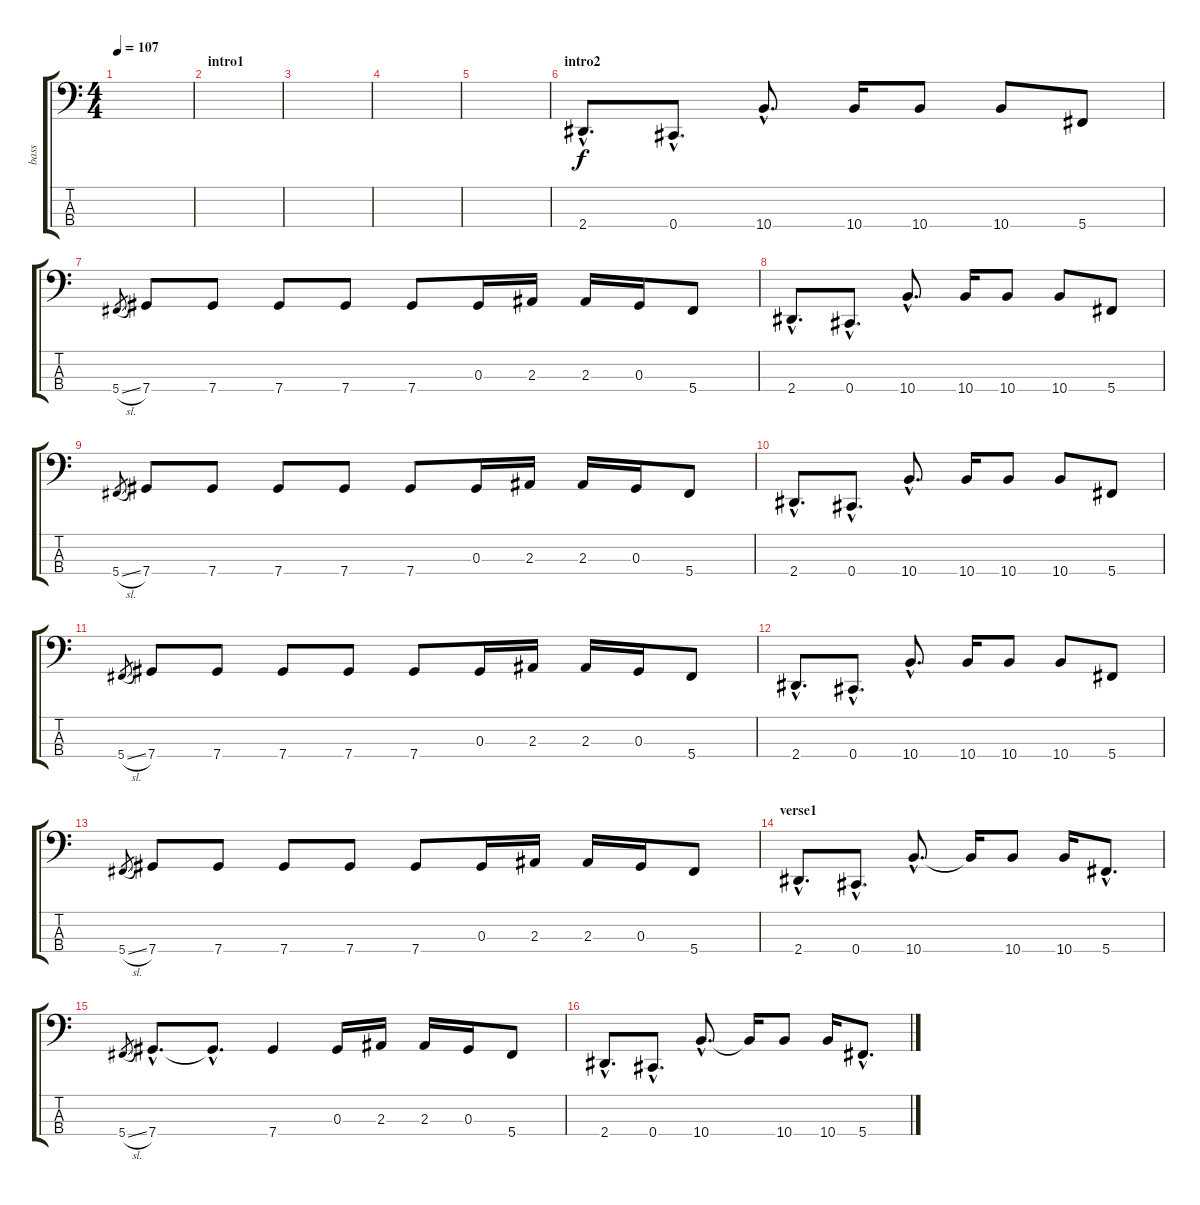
\track ("bass" "bass") {instrument electricbassfinger}
\staff {score tabs}
\tuning (Gb2 Db2 Ab1 Db1) {hide}
\ts (4 4)
\tempo 107
\clef f4
\ks c
|
\section ("" "intro1")
|
|
|
|
\section ("" "intro2")
2.4{hac}.8{d} 0.4{hac}.8{d} 10.4{hac}.8{d} 10.4.16 10.4.8 10.4.8 5.4.8 |
5.4{sl}.8{gr} 7.4.8 7.4.8 7.4.8 7.4.8 7.4.8 0.3.16 2.3.16 2.3.16 0.3.16 5.4.8 |
2.4{hac}.8{d} 0.4{hac}.8{d} 10.4{hac}.8{d} 10.4.16 10.4.8 10.4.8 5.4.8 |
5.4{sl}.8{gr} 7.4.8 7.4.8 7.4.8 7.4.8 7.4.8 0.3.16 2.3.16 2.3.16 0.3.16 5.4.8 |
2.4{hac}.8{d} 0.4{hac}.8{d} 10.4{hac}.8{d} 10.4.16 10.4.8 10.4.8 5.4.8 |
5.4{sl}.8{gr} 7.4.8 7.4.8 7.4.8 7.4.8 7.4.8 0.3.16 2.3.16 2.3.16 0.3.16 5.4.8 |
2.4{hac}.8{d} 0.4{hac}.8{d} 10.4{hac}.8{d} 10.4.16 10.4.8 10.4.8 5.4.8 |
5.4{sl}.8{gr} 7.4.8 7.4.8 7.4.8 7.4.8 7.4.8 0.3.16 2.3.16 2.3.16 0.3.16 5.4.8 |
\section ("" "verse1")
2.4{hac}.8{d} 0.4{hac}.8{d} 10.4{hac}.8{d} 10.4{t}.16 10.4.8 10.4.16 5.4{hac}.8{d} |
5.4{sl}.8{gr} 7.4{hac}.8{d} 7.4{hac t}.8{d} 7.4.4 0.3.16 2.3.16 2.3.16 0.3.16 5.4.8 |
2.4{hac}.8{d} 0.4{hac}.8{d} 10.4{hac}.8{d} 10.4{t}.16 10.4.8 10.4.16 5.4{hac}.8{d}
